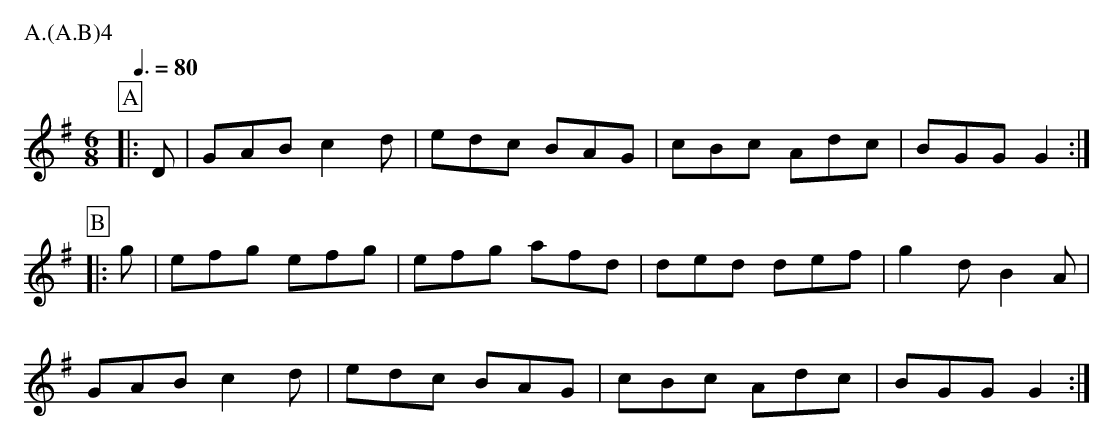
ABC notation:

X:1
T:Old Woman Tossed Up Bledington
M:6/8
L:1/8
Q: 3/8=80
P:A.(A.B)4
K:G
P:A
|:D|GAB c2d|edc BAG|cBc Adc |BGG G2:|
P:B
|:g|efg efg|efg afd |ded def|g2dB2 A|
GAB c2d|edc BAG|cBc Adc |BGG G2:|
